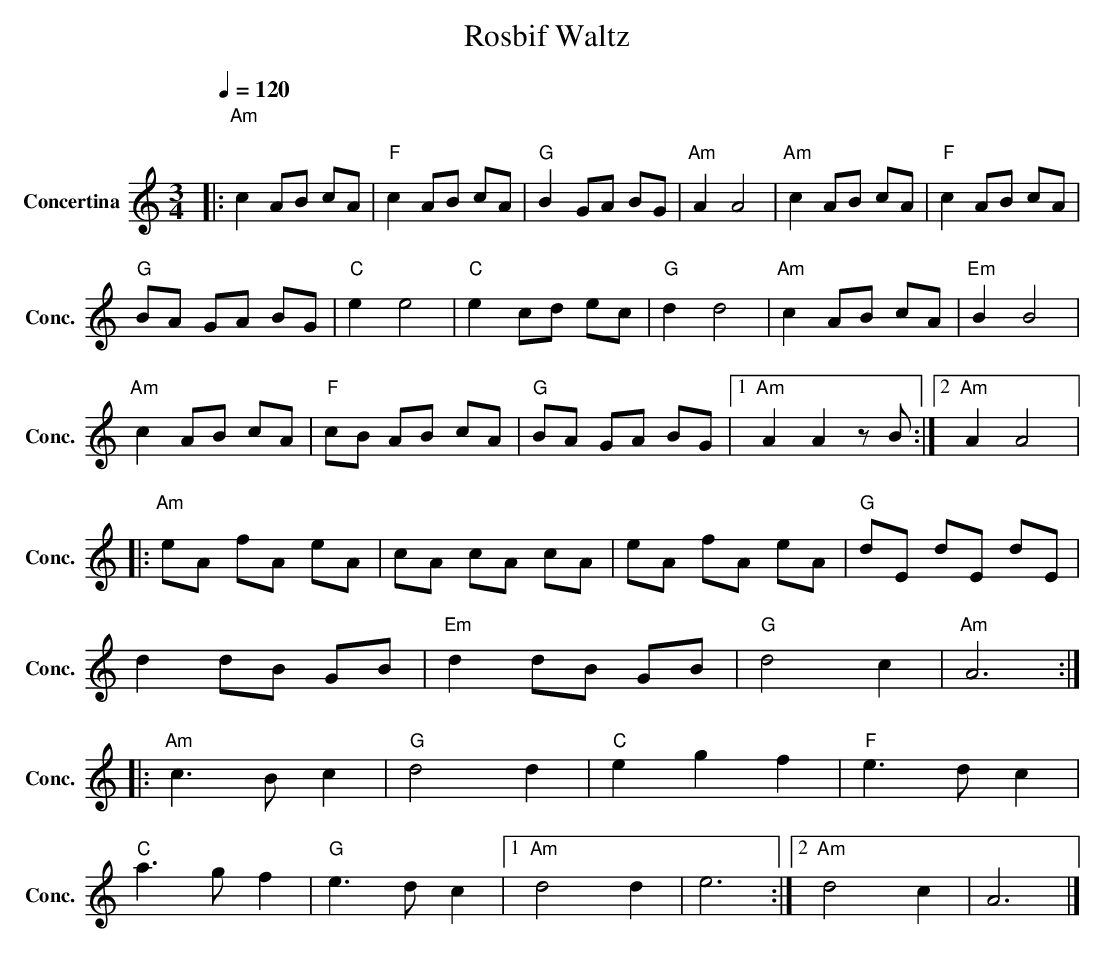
X:1
T:Rosbif Waltz
L:1/8
Q:1/4=120
M:3/4
K:C
V:1 treble nm="Concertina" snm="Conc."
V:1
|:"Am""^\n" c2 AB cA |"F" c2 AB cA |"G" B2 GA BG |"Am" A2 A4 |"Am" c2 AB cA |"F" c2 AB cA |$ %6
"G" BA GA BG |"C" e2 e4 |"C" e2 cd ec |"G" d2 d4 |"Am" c2 AB cA |"Em" B2 B4 |$"Am" c2 AB cA | %13
"F" cB AB cA |"G" BA GA BG |1"Am" A2 A2 z B :|2"Am" A2 A4 |:$"Am" eA fA eA | cA cA cA | eA fA eA | %20
"G" dE dE dE |$ d2 dB GB |"Em" d2 dB GB |"G" d4 c2 |"Am" A6 ::$"Am" c3 B c2 |"G" d4 d2 | %27
"C" e2 g2 f2 |"F" e3 d c2 |$"C" a3 g f2 |"G" e3 d c2 |1"Am" d4 d2 | e6 :|2"Am" d4 c2 | A6 |] %35
